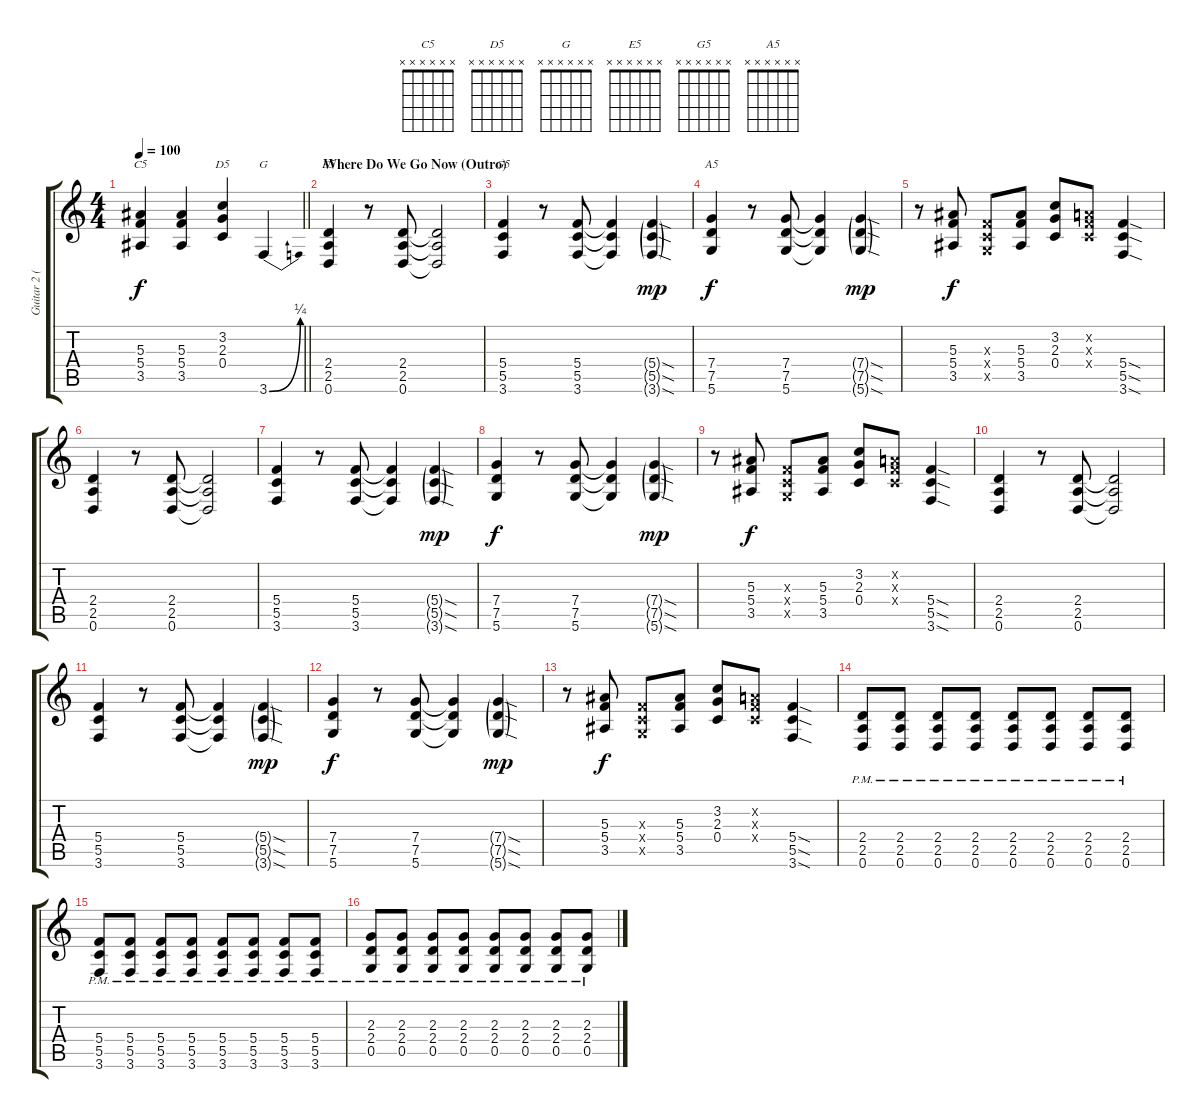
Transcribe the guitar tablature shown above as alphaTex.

\track ("Guitar 2 (Izzy)" "Guitar 2 (") {instrument overdrivenguitar}
\staff {score tabs}
\tuning (D4 A3 F3 C3 G2 D2) {hide}
\chord ("C5" x x x x x x)
\chord ("D5" x x x x x x)
\chord ("G" x x x x x x)
\chord ("E5" x x x x x x)
\chord ("G5" x x x x x x)
\chord ("A5" x x x x x x)
\ts (4 4)
\tempo 100
\clef g2
\barLineRight lightlight
\ks c
(5.3 5.4 3.5).4{ch "C5" dy f} (5.3 5.4 3.5).4 (3.2 2.3 0.4).4{ch "D5"} 3.6{be (bend 0 0 60 1)}.4{ch "G"} |
\section ("" "Where Do We Go Now (Outro)")
(2.4 2.5 0.6).4{ch "E5"} r.8 (2.4 2.5 0.6).8 (2.4{t} 2.5{t} 0.6{t}).2 |
(5.4 5.5 3.6).4{ch "G5"} r.8 (5.4 5.5 3.6).8 (5.4{t} 5.5{t} 3.6{t}).4 (5.4{sod g} 5.5{sod g} 3.6{sod g}).4{dy mp} |
(7.4 7.5 5.6).4{ch "A5" dy f} r.8 (7.4 7.5 5.6).8 (7.4{t} 7.5{t} 5.6{t}).4 (7.4{sod g} 7.5{sod g} 5.6{sod g}).4{dy mp} |
r.8 (5.3 5.4 3.5).8{dy f} (0.3{x} 0.4{x} 0.5{x}).8 (5.3 5.4 3.5).8 (3.2 2.3 0.4).8 (0.2{x} 0.3{x} 0.4{x}).8 (5.4{sod} 5.5{sod} 3.6{sod}).4 |
(2.4 2.5 0.6).4 r.8 (2.4 2.5 0.6).8 (2.4{t} 2.5{t} 0.6{t}).2 |
(5.4 5.5 3.6).4 r.8 (5.4 5.5 3.6).8 (5.4{t} 5.5{t} 3.6{t}).4 (5.4{sod g} 5.5{sod g} 3.6{sod g}).4{dy mp} |
(7.4 7.5 5.6).4{dy f} r.8 (7.4 7.5 5.6).8 (7.4{t} 7.5{t} 5.6{t}).4 (7.4{sod g} 7.5{sod g} 5.6{sod g}).4{dy mp} |
r.8 (5.3 5.4 3.5).8{dy f} (0.3{x} 0.4{x} 0.5{x}).8 (5.3 5.4 3.5).8 (3.2 2.3 0.4).8 (0.2{x} 0.3{x} 0.4{x}).8 (5.4{sod} 5.5{sod} 3.6{sod}).4 |
(2.4 2.5 0.6).4 r.8 (2.4 2.5 0.6).8 (2.4{t} 2.5{t} 0.6{t}).2 |
(5.4 5.5 3.6).4 r.8 (5.4 5.5 3.6).8 (5.4{t} 5.5{t} 3.6{t}).4 (5.4{sod g} 5.5{sod g} 3.6{sod g}).4{dy mp} |
(7.4 7.5 5.6).4{dy f} r.8 (7.4 7.5 5.6).8 (7.4{t} 7.5{t} 5.6{t}).4 (7.4{sod g} 7.5{sod g} 5.6{sod g}).4{dy mp} |
r.8 (5.3 5.4 3.5).8{dy f} (0.3{x} 0.4{x} 0.5{x}).8 (5.3 5.4 3.5).8 (3.2 2.3 0.4).8 (0.2{x} 0.3{x} 0.4{x}).8 (5.4{sod} 5.5{sod} 3.6{sod}).4 |
(2.4{pm} 2.5{pm} 0.6{pm}).8 (2.4{pm} 2.5{pm} 0.6{pm}).8 (2.4{pm} 2.5{pm} 0.6{pm}).8 (2.4{pm} 2.5{pm} 0.6{pm}).8 (2.4{pm} 2.5{pm} 0.6{pm}).8 (2.4{pm} 2.5{pm} 0.6{pm}).8 (2.4{pm} 2.5{pm} 0.6{pm}).8 (2.4{pm} 2.5{pm} 0.6{pm}).8 |
(5.4{pm} 5.5{pm} 3.6{pm}).8 (5.4{pm} 5.5{pm} 3.6{pm}).8 (5.4{pm} 5.5{pm} 3.6{pm}).8 (5.4{pm} 5.5{pm} 3.6{pm}).8 (5.4{pm} 5.5{pm} 3.6{pm}).8 (5.4{pm} 5.5{pm} 3.6{pm}).8 (5.4{pm} 5.5{pm} 3.6{pm}).8 (5.4{pm} 5.5{pm} 3.6{pm}).8 |
(2.3{pm} 2.4{pm} 0.5{pm}).8 (2.3{pm} 2.4{pm} 0.5{pm}).8 (2.3{pm} 2.4{pm} 0.5{pm}).8 (2.3{pm} 2.4{pm} 0.5{pm}).8 (2.3{pm} 2.4{pm} 0.5{pm}).8 (2.3{pm} 2.4{pm} 0.5{pm}).8 (2.3{pm} 2.4{pm} 0.5{pm}).8 (2.3{pm} 2.4{pm} 0.5{pm}).8
